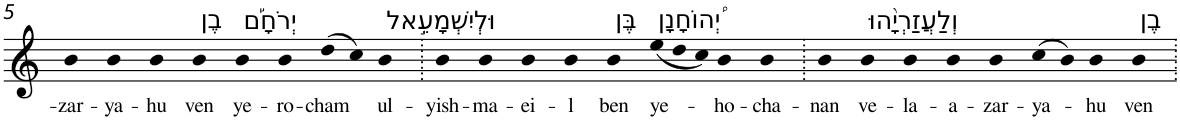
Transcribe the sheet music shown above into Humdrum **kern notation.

**kern	**text
*part1	*part1
*staff1	*staff1
*I"Piano	*
*I'Pno	*
!!LO:PB:g=z
*clefG2	*
*k[]	*
=5	=5
!	!LO:LY:b
4b	-zar-
!	!LO:LY:b
4b	-ya-
!	!LO:LY:b
4b	-hu
!LO:TX:a:t=בֶן	!
!	!LO:LY:b
4b	ven
!LO:TX:a:t=יְרֹחָ֡ם	!
!	!LO:LY:b
4b	ye-
!	!LO:LY:b
4b	-ro-
!	!LO:LY:b
(>8dd	-cham
8cc)	.
!LO:TX:a:t=וּלְיִשְׁמָעֵ֣אל	!
!	!LO:LY:b
4b	ul-
=6.	=6.
!	!LO:LY:b
4b	-yish-
!	!LO:LY:b
4b	-ma-
!	!LO:LY:b
4b	-ei-
!	!LO:LY:b
4b	-l
!LO:TX:a:t=בֶּן	!
!	!LO:LY:b
4b	ben
*Xtuplet	*
!LO:TX:a:t=יְ֠הוֹחָנָן	!
!	!LO:LY:b
(<12ee	ye-
12dd	.
12cc)	.
!	!LO:LY:b
4b	-ho-
!	!LO:LY:b
4b	-cha-
=7.	=7.
!	!LO:LY:b
4b	-nan
!LO:TX:a:t=וְלַעֲזַרְיָ֨הוּ	!
!	!LO:LY:b
4b	ve-
!	!LO:LY:b
4b	-la-
!	!LO:LY:b
4b	-a-
!	!LO:LY:b
4b	-zar-
!	!LO:LY:b
(>8cc	-ya-
8b)	.
!	!LO:LY:b
4b	-hu
!LO:TX:a:t=בֶן	!
!	!LO:LY:b
4b	ven
=.	=.
*-	*-
